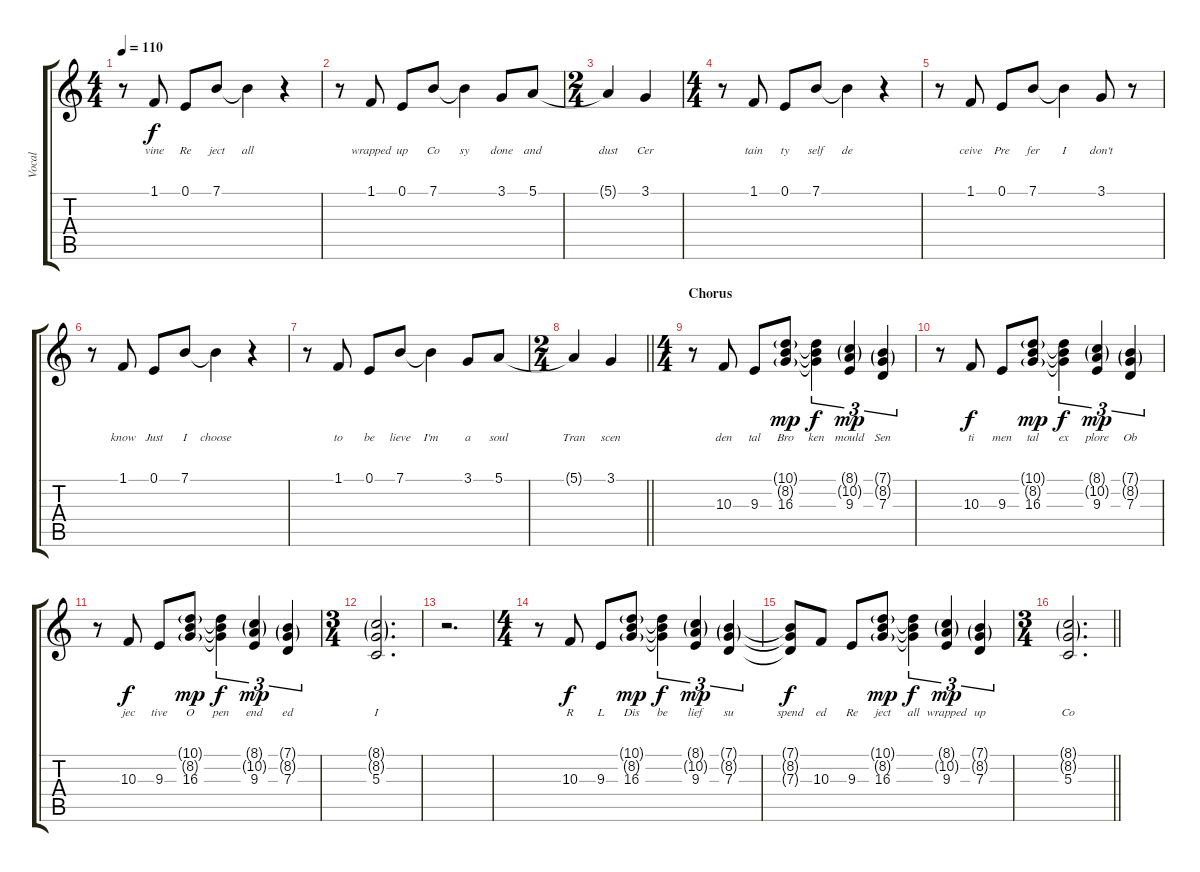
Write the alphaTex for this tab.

\track ("Vocal" "Vocal") {instrument acousticgrandpiano}
\staff {score tabs}
\tuning (E4 B3 G3 D3 A2 E2) {hide}
\ts (4 4)
\tempo 110
\clef g2
\ks c
r.8{dy f} 1.1.8{lyrics (0 "vine") lyrics (1 "") lyrics (2 "") lyrics (3 "") lyrics (4 "")} 0.1.8{lyrics (0 "Re") lyrics (1 "") lyrics (2 "") lyrics (3 "") lyrics (4 "")} 7.1.8{lyrics (0 "ject") lyrics (1 "") lyrics (2 "") lyrics (3 "") lyrics (4 "")} 7.1{t}.4{lyrics (0 "all") lyrics (1 "") lyrics (2 "") lyrics (3 "") lyrics (4 "")} r.4 |
r.8 1.1.8{lyrics (0 "wrapped") lyrics (1 "") lyrics (2 "") lyrics (3 "") lyrics (4 "")} 0.1.8{lyrics (0 "up") lyrics (1 "") lyrics (2 "") lyrics (3 "") lyrics (4 "")} 7.1.8{lyrics (0 "Co") lyrics (1 "") lyrics (2 "") lyrics (3 "") lyrics (4 "")} 7.1{t}.4{lyrics (0 "sy") lyrics (1 "") lyrics (2 "") lyrics (3 "") lyrics (4 "")} 3.1.8{lyrics (0 "done") lyrics (1 "") lyrics (2 "") lyrics (3 "") lyrics (4 "")} 5.1.8{lyrics (0 "and") lyrics (1 "") lyrics (2 "") lyrics (3 "") lyrics (4 "")} |
\ts (2 4)
5.1{t}.4{lyrics (0 "dust") lyrics (1 "") lyrics (2 "") lyrics (3 "") lyrics (4 "")} 3.1.4{lyrics (0 "Cer") lyrics (1 "") lyrics (2 "") lyrics (3 "") lyrics (4 "")} |
\ts (4 4)
r.8 1.1.8{lyrics (0 "tain") lyrics (1 "") lyrics (2 "") lyrics (3 "") lyrics (4 "")} 0.1.8{lyrics (0 "ty") lyrics (1 "") lyrics (2 "") lyrics (3 "") lyrics (4 "")} 7.1.8{lyrics (0 "self") lyrics (1 "") lyrics (2 "") lyrics (3 "") lyrics (4 "")} 7.1{t}.4{lyrics (0 "de") lyrics (1 "") lyrics (2 "") lyrics (3 "") lyrics (4 "")} r.4 |
r.8 1.1.8{lyrics (0 "ceive") lyrics (1 "") lyrics (2 "") lyrics (3 "") lyrics (4 "")} 0.1.8{lyrics (0 "Pre") lyrics (1 "") lyrics (2 "") lyrics (3 "") lyrics (4 "")} 7.1.8{lyrics (0 "fer") lyrics (1 "") lyrics (2 "") lyrics (3 "") lyrics (4 "")} 7.1{t}.4{lyrics (0 "I") lyrics (1 "") lyrics (2 "") lyrics (3 "") lyrics (4 "")} 3.1.8{lyrics (0 "don't") lyrics (1 "") lyrics (2 "") lyrics (3 "") lyrics (4 "")} r.8 |
r.8 1.1.8{lyrics (0 "know") lyrics (1 "") lyrics (2 "") lyrics (3 "") lyrics (4 "")} 0.1.8{lyrics (0 "Just") lyrics (1 "") lyrics (2 "") lyrics (3 "") lyrics (4 "")} 7.1.8{lyrics (0 "I") lyrics (1 "") lyrics (2 "") lyrics (3 "") lyrics (4 "")} 7.1{t}.4{lyrics (0 "choose") lyrics (1 "") lyrics (2 "") lyrics (3 "") lyrics (4 "")} r.4 |
r.8 1.1.8{lyrics (0 "to") lyrics (1 "") lyrics (2 "") lyrics (3 "") lyrics (4 "")} 0.1.8{lyrics (0 "be") lyrics (1 "") lyrics (2 "") lyrics (3 "") lyrics (4 "")} 7.1.8{lyrics (0 "lieve") lyrics (1 "") lyrics (2 "") lyrics (3 "") lyrics (4 "")} 7.1{t}.4{lyrics (0 "I'm") lyrics (1 "") lyrics (2 "") lyrics (3 "") lyrics (4 "")} 3.1.8{lyrics (0 "a") lyrics (1 "") lyrics (2 "") lyrics (3 "") lyrics (4 "")} 5.1.8{lyrics (0 "soul") lyrics (1 "") lyrics (2 "") lyrics (3 "") lyrics (4 "")} |
\ts (2 4)
\barLineRight lightlight
5.1{t}.4{lyrics (0 "Tran") lyrics (1 "") lyrics (2 "") lyrics (3 "") lyrics (4 "")} 3.1.4{lyrics (0 "scen") lyrics (1 "") lyrics (2 "") lyrics (3 "") lyrics (4 "")} |
\ts (4 4)
\section ("" "Chorus")
r.8 10.3.8{lyrics (0 "den") lyrics (1 "") lyrics (2 "") lyrics (3 "") lyrics (4 "")} 9.3.8{lyrics (0 "tal") lyrics (1 "") lyrics (2 "") lyrics (3 "") lyrics (4 "")} (10.1{g} 8.2{g} 16.3).8{lyrics (0 "Bro") lyrics (1 "") lyrics (2 "") lyrics (3 "") lyrics (4 "") dy mp} (10.1{t} 8.2{t} 16.3{t}).4{tu (3 2) lyrics (0 "ken") lyrics (1 "") lyrics (2 "") lyrics (3 "") lyrics (4 "") dy f} (8.1{g} 10.2{g} 9.3).4{tu (3 2) lyrics (0 "mould") lyrics (1 "") lyrics (2 "") lyrics (3 "") lyrics (4 "") dy mp} (7.1{g} 8.2{g} 7.3).4{tu (3 2) lyrics (0 "Sen") lyrics (1 "") lyrics (2 "") lyrics (3 "") lyrics (4 "")} |
r.8 10.3.8{lyrics (0 "ti") lyrics (1 "") lyrics (2 "") lyrics (3 "") lyrics (4 "") dy f} 9.3.8{lyrics (0 "men") lyrics (1 "") lyrics (2 "") lyrics (3 "") lyrics (4 "")} (10.1{g} 8.2{g} 16.3).8{lyrics (0 "tal") lyrics (1 "") lyrics (2 "") lyrics (3 "") lyrics (4 "") dy mp} (10.1{t} 8.2{t} 16.3{t}).4{tu (3 2) lyrics (0 "ex") lyrics (1 "") lyrics (2 "") lyrics (3 "") lyrics (4 "") dy f} (8.1{g} 10.2{g} 9.3).4{tu (3 2) lyrics (0 "plore") lyrics (1 "") lyrics (2 "") lyrics (3 "") lyrics (4 "") dy mp} (7.1{g} 8.2{g} 7.3).4{tu (3 2) lyrics (0 "Ob") lyrics (1 "") lyrics (2 "") lyrics (3 "") lyrics (4 "")} |
r.8 10.3.8{lyrics (0 "jec") lyrics (1 "") lyrics (2 "") lyrics (3 "") lyrics (4 "") dy f} 9.3.8{lyrics (0 "tive") lyrics (1 "") lyrics (2 "") lyrics (3 "") lyrics (4 "")} (10.1{g} 8.2{g} 16.3).8{lyrics (0 "O") lyrics (1 "") lyrics (2 "") lyrics (3 "") lyrics (4 "") dy mp} (10.1{t} 8.2{t} 16.3{t}).4{tu (3 2) lyrics (0 "pen") lyrics (1 "") lyrics (2 "") lyrics (3 "") lyrics (4 "") dy f} (8.1{g} 10.2{g} 9.3).4{tu (3 2) lyrics (0 "end") lyrics (1 "") lyrics (2 "") lyrics (3 "") lyrics (4 "") dy mp} (7.1{g} 8.2{g} 7.3).4{tu (3 2) lyrics (0 "ed") lyrics (1 "") lyrics (2 "") lyrics (3 "") lyrics (4 "")} |
\ts (3 4)
(8.1{g} 8.2{g} 5.3).2{d lyrics (0 "I") lyrics (1 "") lyrics (2 "") lyrics (3 "") lyrics (4 "")} |
r.2{d} |
\ts (4 4)
r.8 10.3.8{lyrics (0 "R") lyrics (1 "") lyrics (2 "") lyrics (3 "") lyrics (4 "") dy f} 9.3.8{lyrics (0 "L") lyrics (1 "") lyrics (2 "") lyrics (3 "") lyrics (4 "")} (10.1{g} 8.2{g} 16.3).8{lyrics (0 "Dis") lyrics (1 "") lyrics (2 "") lyrics (3 "") lyrics (4 "") dy mp} (10.1{t} 8.2{t} 16.3{t}).4{tu (3 2) lyrics (0 "be") lyrics (1 "") lyrics (2 "") lyrics (3 "") lyrics (4 "") dy f} (8.1{g} 10.2{g} 9.3).4{tu (3 2) lyrics (0 "lief") lyrics (1 "") lyrics (2 "") lyrics (3 "") lyrics (4 "") dy mp} (7.1{g} 8.2{g} 7.3).4{tu (3 2) lyrics (0 "su") lyrics (1 "") lyrics (2 "") lyrics (3 "") lyrics (4 "")} |
(7.1{t} 8.2{t} 7.3{t}).8{lyrics (0 "spend") lyrics (1 "") lyrics (2 "") lyrics (3 "") lyrics (4 "") dy f} 10.3.8{lyrics (0 "ed") lyrics (1 "") lyrics (2 "") lyrics (3 "") lyrics (4 "")} 9.3.8{lyrics (0 "Re") lyrics (1 "") lyrics (2 "") lyrics (3 "") lyrics (4 "")} (10.1{g} 8.2{g} 16.3).8{lyrics (0 "ject") lyrics (1 "") lyrics (2 "") lyrics (3 "") lyrics (4 "") dy mp} (10.1{t} 8.2{t} 16.3{t}).4{tu (3 2) lyrics (0 "all") lyrics (1 "") lyrics (2 "") lyrics (3 "") lyrics (4 "") dy f} (8.1{g} 10.2{g} 9.3).4{tu (3 2) lyrics (0 "wrapped") lyrics (1 "") lyrics (2 "") lyrics (3 "") lyrics (4 "") dy mp} (7.1{g} 8.2{g} 7.3).4{tu (3 2) lyrics (0 "up") lyrics (1 "") lyrics (2 "") lyrics (3 "") lyrics (4 "")} |
\ts (3 4)
\barLineRight lightlight
(8.1{g} 8.2{g} 5.3).2{d lyrics (0 "Co") lyrics (1 "") lyrics (2 "") lyrics (3 "") lyrics (4 "")}
